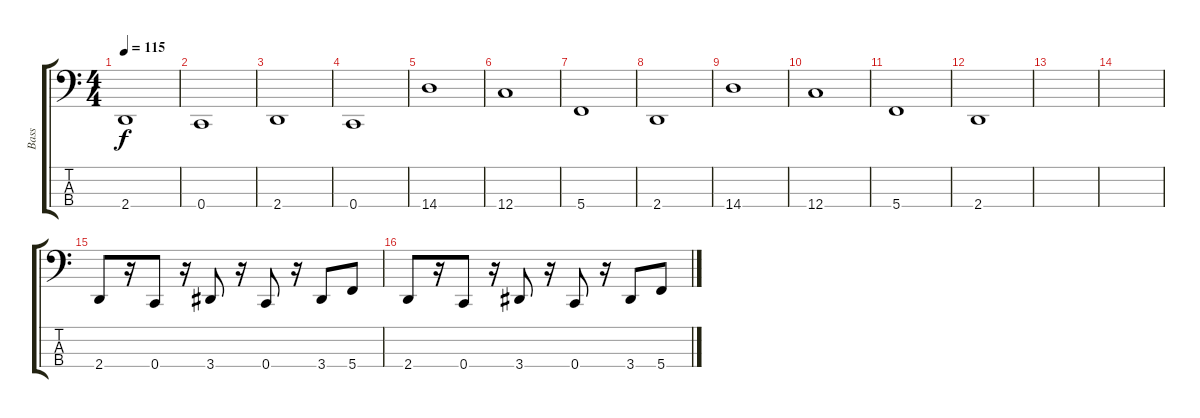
\track ("Bass" "Bass") {instrument slapbass2}
\staff {score tabs}
\tuning (F2 C2 G1 C1) {hide}
\ts (4 4)
\tempo 115
\clef f4
\ks c
2.4.1{dy f} |
0.4.1 |
2.4.1 |
0.4.1 |
14.4.1 |
12.4.1 |
5.4.1 |
2.4.1 |
14.4.1 |
12.4.1 |
5.4.1 |
2.4.1 |
|
|
2.4.8 r.16 0.4.8 r.16 3.4.8 r.16 0.4.8 r.16 3.4.8 5.4.8 |
2.4.8 r.16 0.4.8 r.16 3.4.8 r.16 0.4.8 r.16 3.4.8 5.4.8
